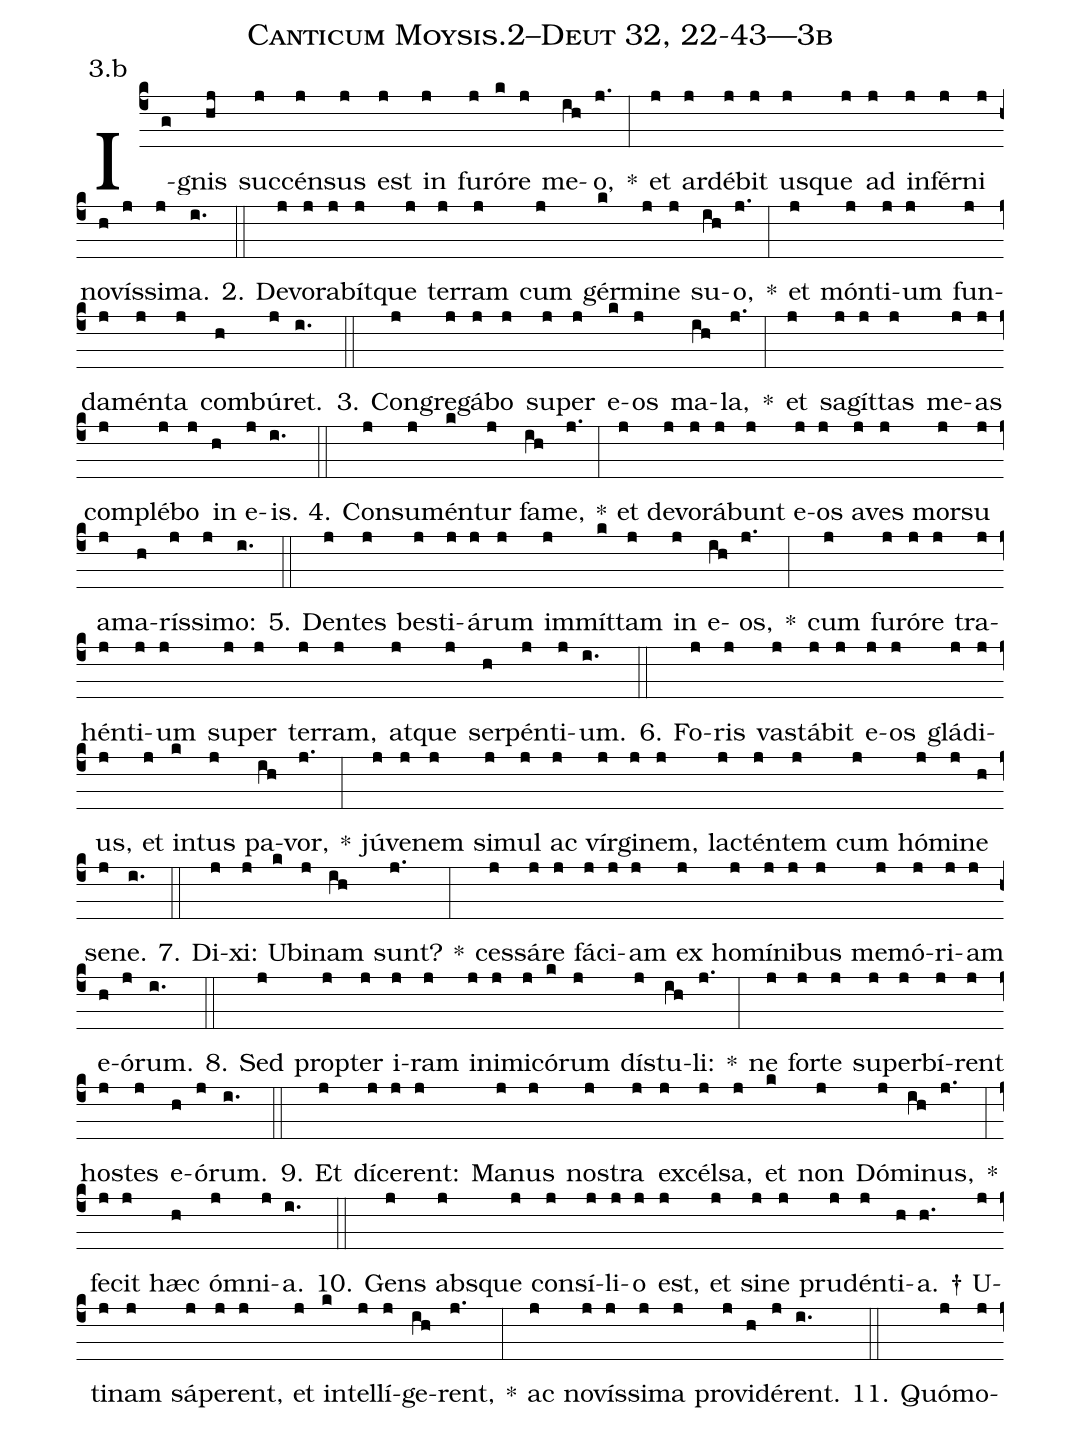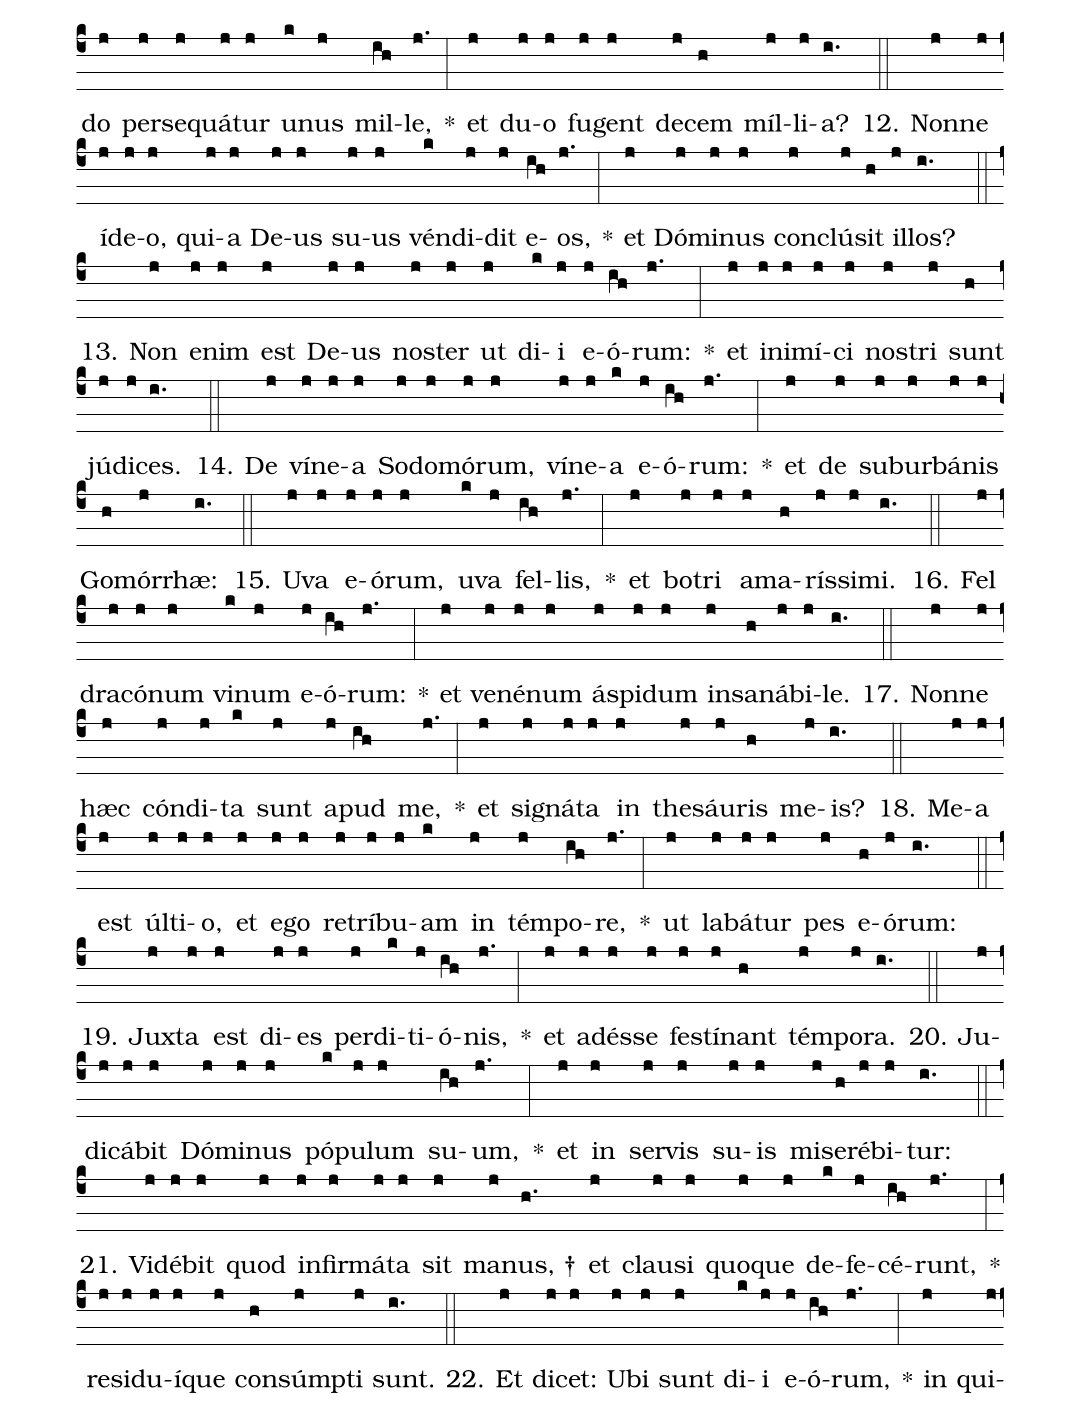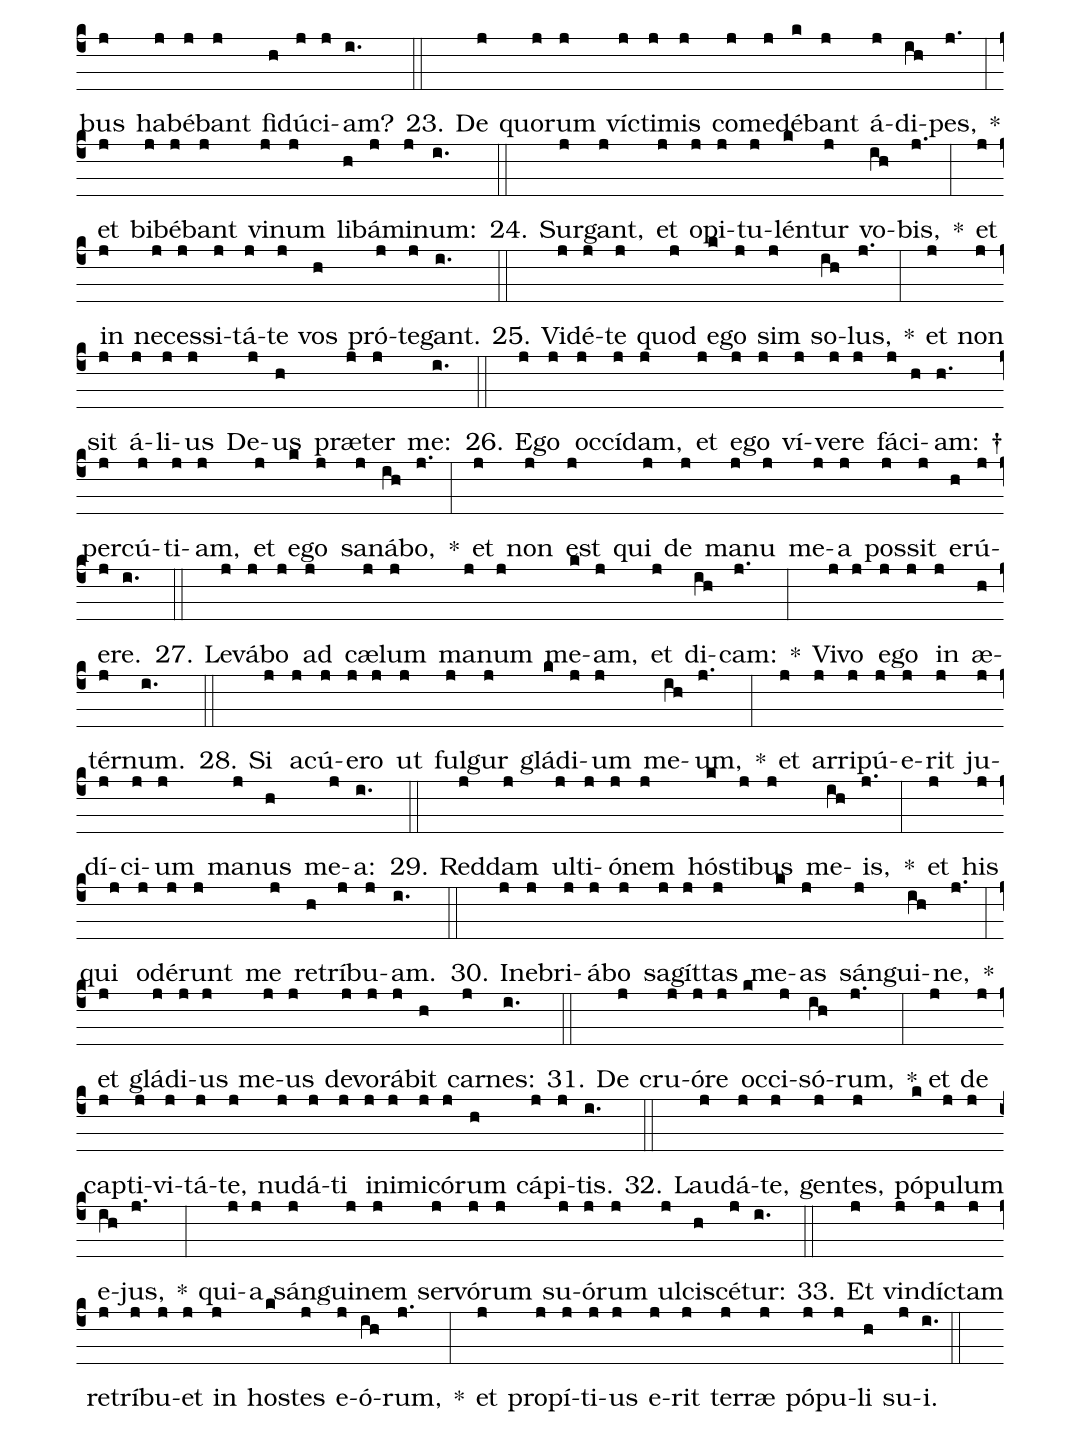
name: Canticum Moysis.2--Deut 32, 22-43---3b;
annotation: 3.b;
%%
(c4)I(g)gnis(hj) suc(j)cén(j)sus(j) est(j) in(j) fu(j)ró(k)re(j) me(ih)o,(j.) *(:) et(j) ar(j)dé(j)bit(j) us(j)que(j) ad(j) in(j)fér(j)ni(j) no(h)vís(j)si(j)ma.(i.) (::)
2. De(j)vo(j)ra(j)bít(j)que(j) ter(j)ram(j) cum(j) gér(k)mi(j)ne(j) su(ih)o,(j.) *(:) et(j) món(j)ti(j)um(j) fun(j)da(j)mén(j)ta(j) com(h)bú(j)ret.(i.) (::)
3. Con(j)gre(j)gá(j)bo(j) su(j)per(j) e(k)os(j) ma(ih)la,(j.) *(:) et(j) sa(j)gít(j)tas(j) me(j)as(j) com(j)plé(j)bo(j) in(h) e(j)is.(i.) (::)
4. Con(j)su(j)mén(k)tur(j) fa(ih)me,(j.) *(:) et(j) de(j)vo(j)rá(j)bunt(j) e(j)os(j) a(j)ves(j) mor(j)su(j) a(j)ma(h)rís(j)si(j)mo:(i.) (::)
5. Den(j)tes(j) bes(j)ti(j)á(j)rum(j) im(j)mít(k)tam(j) in(j) e(ih)os,(j.) *(:) cum(j) fu(j)ró(j)re(j) tra(j)hén(j)ti(j)um(j) su(j)per(j) ter(j)ram,(j) at(j)que(j) ser(h)pén(j)ti(j)um.(i.) (::)
6. Fo(j)ris(j) vas(j)tá(j)bit(j) e(j)os(j) glá(j)di(j)us,(j) et(j) in(k)tus(j) pa(ih)vor,(j.) *(:) jú(j)ve(j)nem(j) si(j)mul(j) ac(j) vír(j)gi(j)nem,(j) lac(j)tén(j)tem(j) cum(j) hó(j)mi(j)ne(h) se(j)ne.(i.) (::)
7. Di(j)xi:(j) U(k)bi(j)nam(ih) sunt?(j.) *(:) ces(j)sá(j)re(j) fá(j)ci(j)am(j) ex(j) ho(j)mí(j)ni(j)bus(j) me(j)mó(j)ri(j)am(j) e(h)ó(j)rum.(i.) (::)
8. Sed(j) prop(j)ter(j) i(j)ram(j) in(j)i(j)mi(j)có(k)rum(j) dís(j)tu(ih)li:(j.) *(:) ne(j) for(j)te(j) su(j)per(j)bí(j)rent(j) hos(j)tes(j) e(h)ó(j)rum.(i.) (::)
9. Et(j) dí(j)ce(j)rent:(j) Ma(j)nus(j) nos(j)tra(j) ex(j)cél(j)sa,(j) et(k) non(j) Dó(j)mi(ih)nus,(j.) *(:) fe(j)cit(j) hæc(h) óm(j)ni(j)a.(i.) (::)
10. Gens(j) abs(j)que(j) con(j)sí(j)li(j)o(j) est,(j) et(j) si(j)ne(j) pru(j)dén(j)ti(h)a. †(h.) U(j)ti(j)nam(j) sá(j)pe(j)rent,(j) et(j) in(k)tel(j)lí(j)ge(ih)rent,(j.) *(:) ac(j) no(j)vís(j)si(j)ma(j) pro(j)vi(h)dé(j)rent.(i.) (::)
11. Quó(j)mo(j)do(j) per(j)se(j)quá(j)tur(j) u(k)nus(j) mil(ih)le,(j.) *(:) et(j) du(j)o(j) fu(j)gent(j) de(j)cem(h) míl(j)li(j)a?(i.) (::)
12. Non(j)ne(j) íd(j)e(j)o,(j) qui(j)a(j) De(j)us(j) su(j)us(j) vén(k)di(j)dit(j) e(ih)os,(j.) *(:) et(j) Dó(j)mi(j)nus(j) con(j)clú(j)sit(h) il(j)los?(i.) (::)
13. Non(j) e(j)nim(j) est(j) De(j)us(j) nos(j)ter(j) ut(j) di(k)i(j) e(j)ó(ih)rum:(j.) *(:) et(j) in(j)i(j)mí(j)ci(j) nos(j)tri(j) sunt(h) jú(j)di(j)ces.(i.) (::)
14. De(j) ví(j)ne(j)a(j) So(j)do(j)mó(j)rum,(j) ví(j)ne(j)a(k) e(j)ó(ih)rum:(j.) *(:) et(j) de(j) sub(j)ur(j)bá(j)nis(j) Go(h)mór(j)rhæ:(i.) (::)
15. U(j)va(j) e(j)ó(j)rum,(j) u(k)va(j) fel(ih)lis,(j.) *(:) et(j) bo(j)tri(j) a(j)ma(h)rís(j)si(j)mi.(i.) (::)
16. Fel(j) dra(j)có(j)num(j) vi(k)num(j) e(j)ó(ih)rum:(j.) *(:) et(j) ve(j)né(j)num(j) ás(j)pi(j)dum(j) in(j)sa(h)ná(j)bi(j)le.(i.) (::)
17. Non(j)ne(j) hæc(j) cón(j)di(j)ta(k) sunt(j) a(j)pud(ih) me,(j.) *(:) et(j) si(j)gná(j)ta(j) in(j) the(j)sáu(j)ris(h) me(j)is?(i.) (::)
18. Me(j)a(j) est(j) úl(j)ti(j)o,(j) et(j) e(j)go(j) re(j)trí(j)bu(j)am(k) in(j) tém(j)po(ih)re,(j.) *(:) ut(j) la(j)bá(j)tur(j) pes(j) e(h)ó(j)rum:(i.) (::)
19. Jux(j)ta(j) est(j) di(j)es(j) per(j)di(k)ti(j)ó(ih)nis,(j.) *(:) et(j) ad(j)és(j)se(j) fes(j)tí(j)nant(h) tém(j)po(j)ra.(i.) (::)
20. Ju(j)di(j)cá(j)bit(j) Dó(j)mi(j)nus(j) pó(k)pu(j)lum(j) su(ih)um,(j.) *(:) et(j) in(j) ser(j)vis(j) su(j)is(j) mi(j)se(h)ré(j)bi(j)tur:(i.) (::)
21. Vi(j)dé(j)bit(j) quod(j) in(j)fir(j)má(j)ta(j) sit(j) ma(j)nus, †(h.) et(j) clau(j)si(j) quo(j)que(j) de(k)fe(j)cé(ih)runt,(j.) *(:) re(j)si(j)du(j)í(j)que(j) con(h)súmp(j)ti(j) sunt.(i.) (::)
22. Et(j) di(j)cet:(j) U(j)bi(j) sunt(j) di(k)i(j) e(j)ó(ih)rum,(j.) *(:) in(j) qui(j)bus(j) ha(j)bé(j)bant(j) fi(h)dú(j)ci(j)am?(i.) (::)
23. De(j) quo(j)rum(j) víc(j)ti(j)mis(j) com(j)e(j)dé(k)bant(j) á(j)di(ih)pes,(j.) *(:) et(j) bi(j)bé(j)bant(j) vi(j)num(j) li(h)bá(j)mi(j)num:(i.) (::)
24. Sur(j)gant,(j) et(j) o(j)pi(j)tu(j)lén(k)tur(j) vo(ih)bis,(j.) *(:) et(j) in(j) ne(j)ces(j)si(j)tá(j)te(j) vos(h) pró(j)te(j)gant.(i.) (::)
25. Vi(j)dé(j)te(j) quod(j) e(k)go(j) sim(j) so(ih)lus,(j.) *(:) et(j) non(j) sit(j) á(j)li(j)us(j) De(j)us(h) præ(j)ter(j) me:(i.) (::)
26. E(j)go(j) oc(j)cí(j)dam,(j) et(j) e(j)go(j) ví(j)ve(j)re(j) fá(j)ci(h)am: †(h.) per(j)cú(j)ti(j)am,(j) et(j) e(k)go(j) sa(j)ná(ih)bo,(j.) *(:) et(j) non(j) est(j) qui(j) de(j) ma(j)nu(j) me(j)a(j) pos(j)sit(j) e(h)rú(j)e(j)re.(i.) (::)
27. Le(j)vá(j)bo(j) ad(j) cæ(j)lum(j) ma(j)num(j) me(k)am,(j) et(j) di(ih)cam:(j.) *(:) Vi(j)vo(j) e(j)go(j) in(j) æ(h)tér(j)num.(i.) (::)
28. Si(j) a(j)cú(j)e(j)ro(j) ut(j) ful(j)gur(j) glá(k)di(j)um(j) me(ih)um,(j.) *(:) et(j) ar(j)ri(j)pú(j)e(j)rit(j) ju(j)dí(j)ci(j)um(j) ma(j)nus(h) me(j)a:(i.) (::)
29. Red(j)dam(j) ul(j)ti(j)ó(j)nem(j) hós(k)ti(j)bus(j) me(ih)is,(j.) *(:) et(j) his(j) qui(j) o(j)dé(j)runt(j) me(j) re(h)trí(j)bu(j)am.(i.) (::)
30. In(j)e(j)bri(j)á(j)bo(j) sa(j)gít(j)tas(j) me(k)as(j) sán(j)gui(ih)ne,(j.) *(:) et(j) glá(j)di(j)us(j) me(j)us(j) de(j)vo(j)rá(j)bit(h) car(j)nes:(i.) (::)
31. De(j) cru(j)ó(j)re(j) oc(k)ci(j)só(ih)rum,(j.) *(:) et(j) de(j) cap(j)ti(j)vi(j)tá(j)te,(j) nu(j)dá(j)ti(j) in(j)i(j)mi(j)có(j)rum(h) cá(j)pi(j)tis.(i.) (::)
32. Lau(j)dá(j)te,(j) gen(j)tes,(j) pó(k)pu(j)lum(j) e(ih)jus,(j.) *(:) qui(j)a(j) sán(j)gui(j)nem(j) ser(j)vó(j)rum(j) su(j)ó(j)rum(j) ul(j)ci(h)scé(j)tur:(i.) (::)
33. Et(j) vin(j)díc(j)tam(j) re(j)trí(j)bu(j)et(j) in(j) hos(k)tes(j) e(j)ó(ih)rum,(j.) *(:) et(j) pro(j)pí(j)ti(j)us(j) e(j)rit(j) ter(j)ræ(j) pó(j)pu(j)li(h) su(j)i.(i.) (::)
